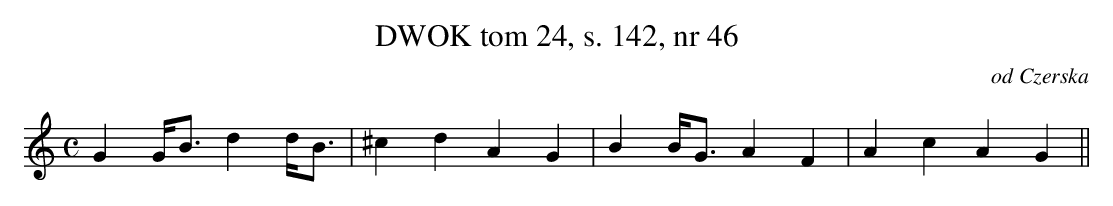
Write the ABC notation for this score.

X:1
T: DWOK tom 24, s. 142, nr 46
O: od Czerska
L: 1/16
M: C
K: C
G4 GB3 d4 dB3 | ^c4 d4 A4 G4 | B4 BG3 A4 F4 | A4 c4 A4 G4 ||
